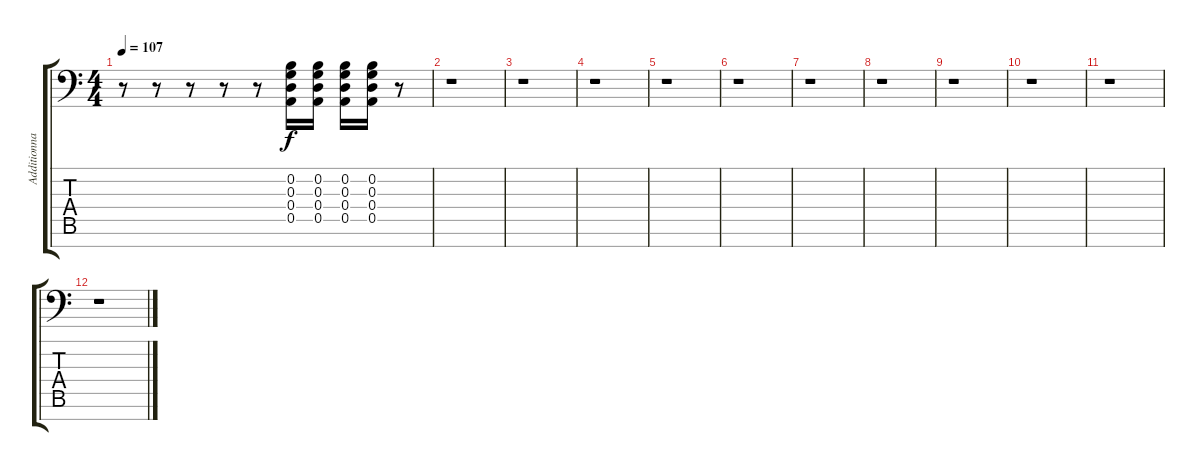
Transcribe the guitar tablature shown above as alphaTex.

\track ("Additionnals percussions" "Additionna") {instrument melodictom}
\staff {score tabs}
\tuning (E4 B3 G3 D3 A2 E2 C-1) {hide}
\ts (4 4)
\tempo 107
\clef f4
\ks c
r.8{dy f} r.8 r.8 r.8 r.8 (0.2 0.3 0.4 0.5).16 (0.2 0.3 0.4 0.5).16 (0.2 0.3 0.4 0.5).16 (0.2 0.3 0.4 0.5).16 r.8 |
r.1 |
r.1 |
r.1 |
r.1 |
r.1 |
r.1 |
r.1 |
r.1 |
r.1 |
r.1 |
r.1
